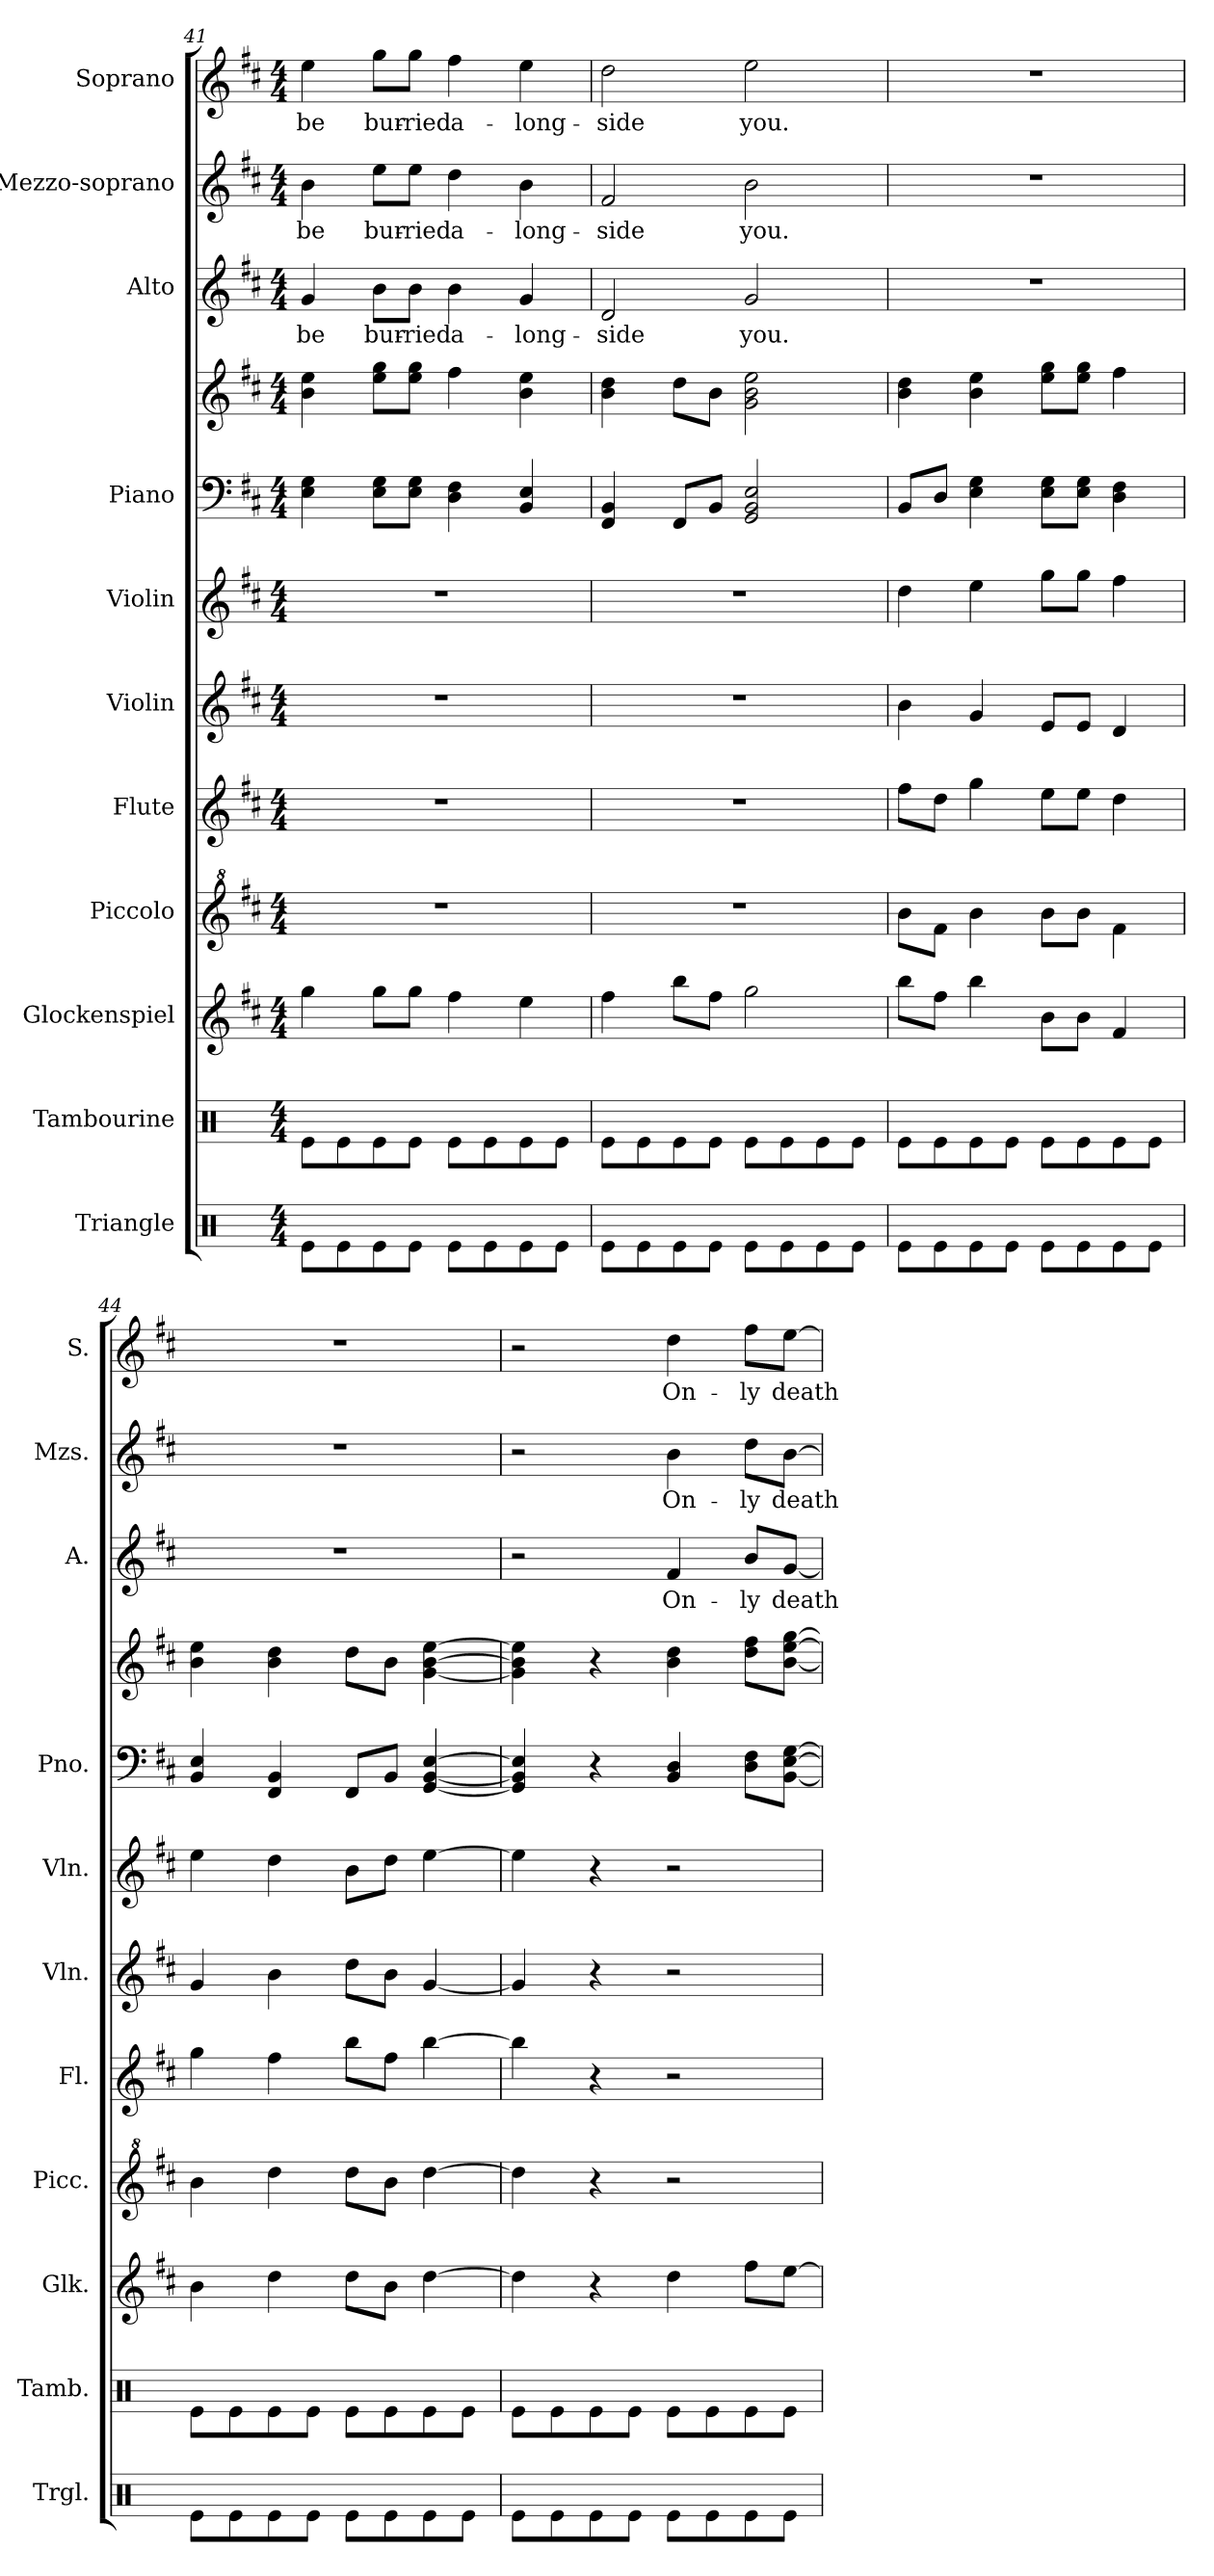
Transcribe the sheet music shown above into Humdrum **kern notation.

**kern	**kern	**kern	**kern	**kern	**kern	**kern	**kern	**kern	**kern	**text	**kern	**text	**kern	**text
*part11	*part10	*part9	*part8	*part7	*part6	*part5	*part4	*part4	*part3	*part3	*part2	*part2	*part1	*part1
*staff12	*staff11	*staff10	*staff9	*staff8	*staff7	*staff6	*staff5	*staff4	*staff3	*staff3	*staff2	*staff2	*staff1	*staff1
*I"Triangle	*I"Tambourine	*I"Glockenspiel	*I"Piccolo	*I"Flute	*I"Violin	*I"Violin	*I"Piano	*	*I"Alto	*	*I"Mezzo-soprano	*	*I"Soprano	*
*I'Trgl.	*I'Tamb.	*I'Glk.	*I'Picc.	*I'Fl.	*I'Vln.	*I'Vln.	*I'Pno.	*	*I'A.	*	*I'Mzs.	*	*I'S.	*
!!LO:PB:g=z
*clefX	*clefX	*clefG2	*clefG^2	*clefG2	*clefG2	*clefG2	*clefF4	*clefG2	*clefG2	*	*clefG2	*	*clefG2	*
*	*	*ITrd-14c-24	*ITrd-7c-12	*	*	*	*	*	*	*	*	*	*	*
*k[]	*k[]	*k[f#c#]	*k[f#c#]	*k[f#c#]	*k[f#c#]	*k[f#c#]	*k[f#c#]	*k[f#c#]	*k[f#c#]	*	*k[f#c#]	*	*k[f#c#]	*
*M4/4	*M4/4	*M4/4	*M4/4	*M4/4	*M4/4	*M4/4	*M4/4	*M4/4	*M4/4	*	*M4/4	*	*M4/4	*
=41	=41	=41	=41	=41	=41	=41	=41	=41	=41	=41	=41	=41	=41	=41
8Re\L	8Re\L	4gggg\	1r	1r	1r	1r	4E\ 4G\	4b\ 4ee\	4g/	be	4b\	be	4ee\	be
8Re\	8Re\	.	.	.	.	.	.	.	.	.	.	.	.	.
8Re\	8Re\	8gggg\L	.	.	.	.	8E\ 8G\L	8ee\ 8gg\L	8b\L	bur-	8ee\L	bur-	8gg\L	bur-
8Re\J	8Re\J	8gggg\J	.	.	.	.	8E\ 8G\J	8ee\ 8gg\J	8b\J	-ried	8ee\J	-ried	8gg\J	-ried
8Re\L	8Re\L	4ffff#\	.	.	.	.	4D\ 4F#\	4ff#\	4b\	a-	4dd\	a-	4ff#\	a-
8Re\	8Re\	.	.	.	.	.	.	.	.	.	.	.	.	.
8Re\	8Re\	4eeee\	.	.	.	.	4BB/ 4E/	4b\ 4ee\	4g/	-long-	4b\	-long-	4ee\	-long-
8Re\J	8Re\J	.	.	.	.	.	.	.	.	.	.	.	.	.
=42	=42	=42	=42	=42	=42	=42	=42	=42	=42	=42	=42	=42	=42	=42
8Re\L	8Re\L	4ffff#\	1r	1r	1r	1r	4FF#/ 4BB/	4b\ 4dd\	2d/	-side	2f#/	-side	2dd\	-side
8Re\	8Re\	.	.	.	.	.	.	.	.	.	.	.	.	.
8Re\	8Re\	8bbbb\L	.	.	.	.	8FF#/L	8dd\L	.	.	.	.	.	.
8Re\J	8Re\J	8ffff#\J	.	.	.	.	8BB/J	8b\J	.	.	.	.	.	.
8Re\L	8Re\L	2gggg\	.	.	.	.	2GG/ 2BB/ 2E/	2g\ 2b\ 2ee\	2g/	you.	2b\	you.	2ee\	you.
8Re\	8Re\	.	.	.	.	.	.	.	.	.	.	.	.	.
8Re\	8Re\	.	.	.	.	.	.	.	.	.	.	.	.	.
8Re\J	8Re\J	.	.	.	.	.	.	.	.	.	.	.	.	.
=43	=43	=43	=43	=43	=43	=43	=43	=43	=43	=43	=43	=43	=43	=43
8Re\L	8Re\L	8bbbb\L	8bbb\L	8ff#\L	4b\	4dd\	8BB/L	4b\ 4dd\	1r	.	1r	.	1r	.
8Re\	8Re\	8ffff#\J	8fff#\J	8dd\J	.	.	8D/J	.	.	.	.	.	.	.
8Re\	8Re\	4bbbb\	4bbb\	4gg\	4g/	4ee\	4E\ 4G\	4b\ 4ee\	.	.	.	.	.	.
8Re\J	8Re\J	.	.	.	.	.	.	.	.	.	.	.	.	.
8Re\L	8Re\L	8bbb\L	8bbb\L	8ee\L	8e/L	8gg\L	8E\ 8G\L	8ee\ 8gg\L	.	.	.	.	.	.
8Re\	8Re\	8bbb\J	8bbb\J	8ee\J	8e/J	8gg\J	8E\ 8G\J	8ee\ 8gg\J	.	.	.	.	.	.
8Re\	8Re\	4fff#/	4fff#\	4dd\	4d/	4ff#\	4D\ 4F#\	4ff#\	.	.	.	.	.	.
8Re\J	8Re\J	.	.	.	.	.	.	.	.	.	.	.	.	.
=44	=44	=44	=44	=44	=44	=44	=44	=44	=44	=44	=44	=44	=44	=44
8Re\L	8Re\L	4bbb\	4bbb\	4gg\	4g/	4ee\	4BB/ 4E/	4b\ 4ee\	1r	.	1r	.	1r	.
8Re\	8Re\	.	.	.	.	.	.	.	.	.	.	.	.	.
8Re\	8Re\	4dddd\	4dddd\	4ff#\	4b\	4dd\	4FF#/ 4BB/	4b\ 4dd\	.	.	.	.	.	.
8Re\J	8Re\J	.	.	.	.	.	.	.	.	.	.	.	.	.
8Re\L	8Re\L	8dddd\L	8dddd\L	8bb\L	8dd\L	8b\L	8FF#/L	8dd\L	.	.	.	.	.	.
8Re\	8Re\	8bbb\J	8bbb\J	8ff#\J	8b\J	8dd\J	8BB/J	8b\J	.	.	.	.	.	.
8Re\	8Re\	[4dddd\	[4dddd\	[4bb\	[4g/	[4ee\	[4GG/ [4BB/ [4E/	[4g\ [4b\ [4ee\	.	.	.	.	.	.
8Re\J	8Re\J	.	.	.	.	.	.	.	.	.	.	.	.	.
!!LO:PB:g=z
=45	=45	=45	=45	=45	=45	=45	=45	=45	=45	=45	=45	=45	=45	=45
8Re\L	8Re\L	4dddd\]	4dddd\]	4bb\]	4g/]	4ee\]	4GG/] 4BB/] 4E/]	4g\] 4b\] 4ee\]	2r	.	2r	.	2r	.
8Re\	8Re\	.	.	.	.	.	.	.	.	.	.	.	.	.
8Re\	8Re\	4r	4r	4r	4r	4r	4r	4r	.	.	.	.	.	.
8Re\J	8Re\J	.	.	.	.	.	.	.	.	.	.	.	.	.
8Re\L	8Re\L	4dddd\	2r	2r	2r	2r	4BB/ 4D/	4b\ 4dd\	4f#/	On-	4b\	On-	4dd\	On-
8Re\	8Re\	.	.	.	.	.	.	.	.	.	.	.	.	.
8Re\	8Re\	8ffff#\L	.	.	.	.	8D\ 8F#\L	8dd\ 8ff#\L	8b/L	-ly	8dd\L	-ly	8ff#\L	-ly
8Re\J	8Re\J	[8eeee\J	.	.	.	.	[8BB\ [8E\ [8G\J	[8b\ [8ee\ [8gg\J	[8g/J	death	[8b\J	death	[8ee\J	death
=	=	=	=	=	=	=	=	=	=	=	=	=	=	=
*-	*-	*-	*-	*-	*-	*-	*-	*-	*-	*-	*-	*-	*-	*-
